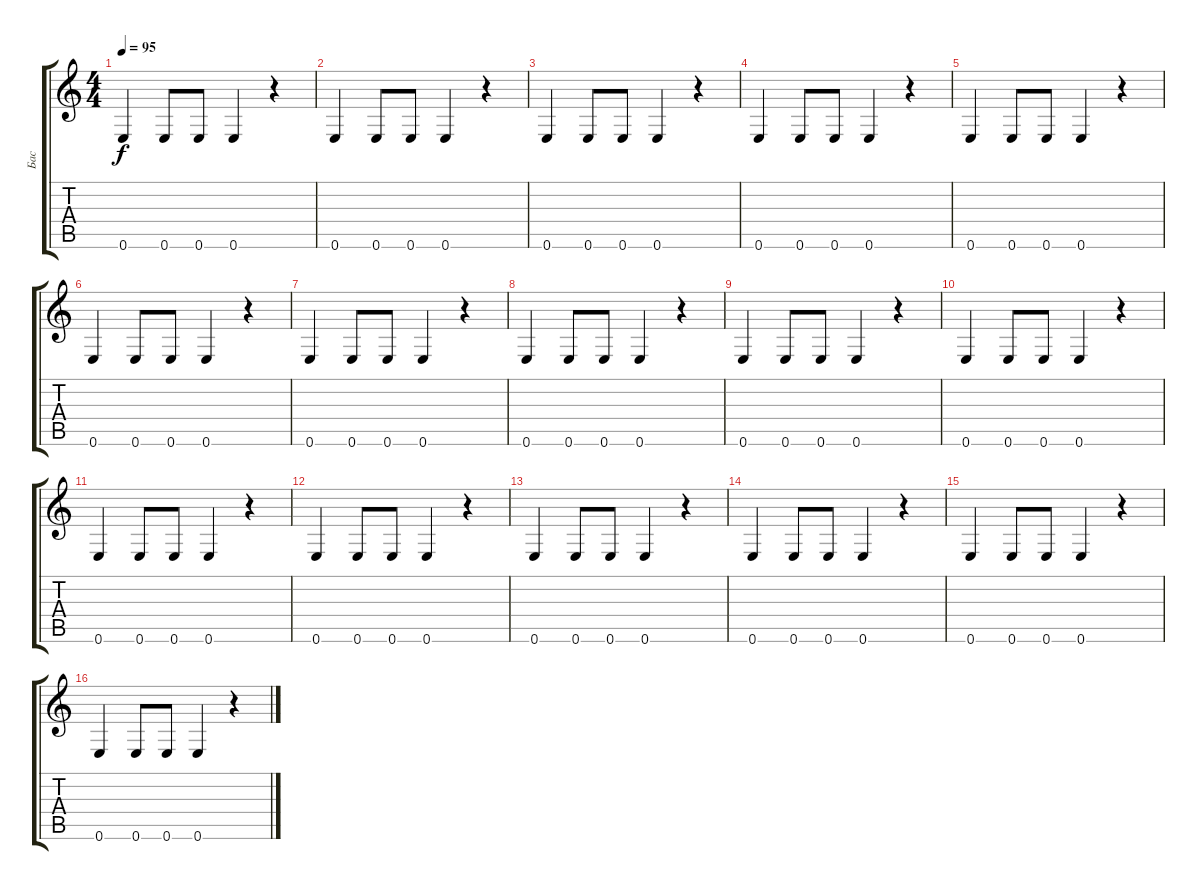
\track ("Бас" "Бас") {instrument acousticbass}
\staff {score tabs}
\tuning (E4 B3 G3 D3 A2 E2) {hide}
\ts (4 4)
\tempo 95
\clef g2
\ks c
0.6.4{dy f instrument acousticbass} 0.6.8 0.6.8 0.6.4 r.4 |
0.6.4 0.6.8 0.6.8 0.6.4 r.4 |
0.6.4 0.6.8 0.6.8 0.6.4 r.4 |
0.6.4 0.6.8 0.6.8 0.6.4 r.4 |
0.6.4 0.6.8 0.6.8 0.6.4 r.4 |
0.6.4 0.6.8 0.6.8 0.6.4 r.4 |
0.6.4 0.6.8 0.6.8 0.6.4 r.4 |
0.6.4 0.6.8 0.6.8 0.6.4 r.4 |
0.6.4 0.6.8 0.6.8 0.6.4 r.4 |
0.6.4 0.6.8 0.6.8 0.6.4 r.4 |
0.6.4 0.6.8 0.6.8 0.6.4 r.4 |
0.6.4 0.6.8 0.6.8 0.6.4 r.4 |
0.6.4 0.6.8 0.6.8 0.6.4 r.4 |
0.6.4 0.6.8 0.6.8 0.6.4 r.4 |
0.6.4 0.6.8 0.6.8 0.6.4 r.4 |
0.6.4 0.6.8 0.6.8 0.6.4 r.4
